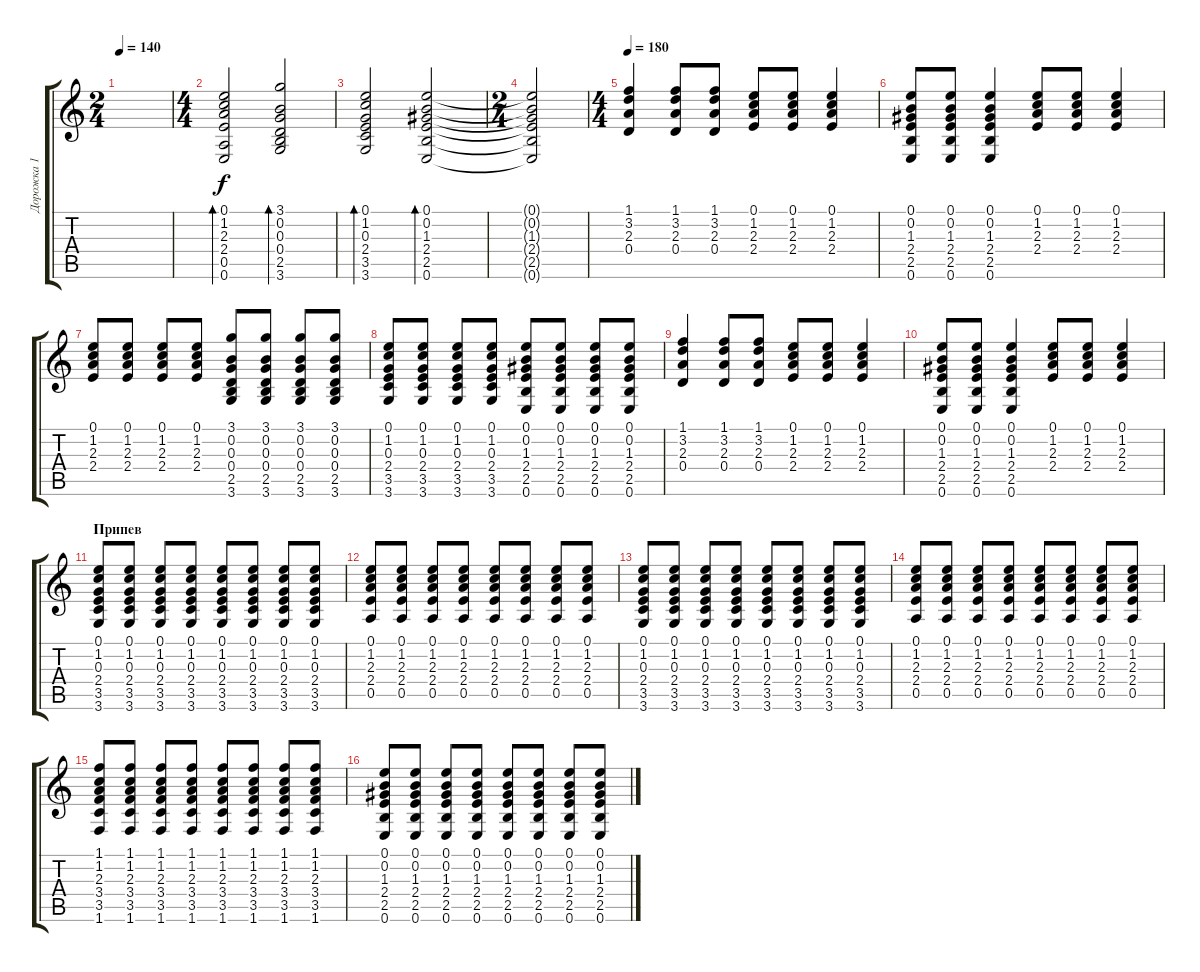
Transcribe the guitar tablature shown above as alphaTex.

\track ("Дорожка 1" "Дорожка 1") {instrument acousticguitarnylon}
\staff {score tabs}
\tuning (E4 B3 G3 D3 A2 E2) {hide}
\ts (2 4)
\tempo 140
\clef g2
\ks c
|
\ts (4 4)
(0.1 1.2 2.3 2.4 0.5 0.6).2{bd 240} (3.1 0.2 0.3 0.4 2.5 3.6).2{bd 240} |
(0.1 1.2 0.3 2.4 3.5 3.6).2{bd 120} (0.1 0.2 1.3 2.4 2.5 0.6).2{bd 30} |
\ts (2 4)
(0.1{t} 0.2{t} 1.3{t} 2.4{t} 2.5{t} 0.6{t}).2 |
\ts (4 4)
\tempo 180
(1.1 3.2 2.3 0.4).4 (1.1 3.2 2.3 0.4).8 (1.1 3.2 2.3 0.4).8 (0.1 1.2 2.3 2.4).8 (0.1 1.2 2.3 2.4).8 (0.1 1.2 2.3 2.4).4 |
(0.1 0.2 1.3 2.4 2.5 0.6).8 (0.1 0.2 1.3 2.4 2.5 0.6).8 (0.1 0.2 1.3 2.4 2.5 0.6).4 (0.1 1.2 2.3 2.4).8 (0.1 1.2 2.3 2.4).8 (0.1 1.2 2.3 2.4).4 |
(0.1 1.2 2.3 2.4).8 (0.1 1.2 2.3 2.4).8 (0.1 1.2 2.3 2.4).8 (0.1 1.2 2.3 2.4).8 (3.1 0.2 0.3 0.4 2.5 3.6).8 (3.1 0.2 0.3 0.4 2.5 3.6).8 (3.1 0.2 0.3 0.4 2.5 3.6).8 (3.1 0.2 0.3 0.4 2.5 3.6).8 |
(0.1 1.2 0.3 2.4 3.5 3.6).8 (0.1 1.2 0.3 2.4 3.5 3.6).8 (0.1 1.2 0.3 2.4 3.5 3.6).8 (0.1 1.2 0.3 2.4 3.5 3.6).8 (0.1 0.2 1.3 2.4 2.5 0.6).8 (0.1 0.2 1.3 2.4 2.5 0.6).8 (0.1 0.2 1.3 2.4 2.5 0.6).8 (0.1 0.2 1.3 2.4 2.5 0.6).8 |
(1.1 3.2 2.3 0.4).4 (1.1 3.2 2.3 0.4).8 (1.1 3.2 2.3 0.4).8 (0.1 1.2 2.3 2.4).8 (0.1 1.2 2.3 2.4).8 (0.1 1.2 2.3 2.4).4 |
(0.1 0.2 1.3 2.4 2.5 0.6).8 (0.1 0.2 1.3 2.4 2.5 0.6).8 (0.1 0.2 1.3 2.4 2.5 0.6).4 (0.1 1.2 2.3 2.4).8 (0.1 1.2 2.3 2.4).8 (0.1 1.2 2.3 2.4).4 |
\section ("" "Припев")
(0.1 1.2 0.3 2.4 3.5 3.6).8 (0.1 1.2 0.3 2.4 3.5 3.6).8 (0.1 1.2 0.3 2.4 3.5 3.6).8 (0.1 1.2 0.3 2.4 3.5 3.6).8 (0.1 1.2 0.3 2.4 3.5 3.6).8 (0.1 1.2 0.3 2.4 3.5 3.6).8 (0.1 1.2 0.3 2.4 3.5 3.6).8 (0.1 1.2 0.3 2.4 3.5 3.6).8 |
(0.1 1.2 2.3 2.4 0.5).8 (0.1 1.2 2.3 2.4 0.5).8 (0.1 1.2 2.3 2.4 0.5).8 (0.1 1.2 2.3 2.4 0.5).8 (0.1 1.2 2.3 2.4 0.5).8 (0.1 1.2 2.3 2.4 0.5).8 (0.1 1.2 2.3 2.4 0.5).8 (0.1 1.2 2.3 2.4 0.5).8 |
(0.1 1.2 0.3 2.4 3.5 3.6).8 (0.1 1.2 0.3 2.4 3.5 3.6).8 (0.1 1.2 0.3 2.4 3.5 3.6).8 (0.1 1.2 0.3 2.4 3.5 3.6).8 (0.1 1.2 0.3 2.4 3.5 3.6).8 (0.1 1.2 0.3 2.4 3.5 3.6).8 (0.1 1.2 0.3 2.4 3.5 3.6).8 (0.1 1.2 0.3 2.4 3.5 3.6).8 |
(0.1 1.2 2.3 2.4 0.5).8 (0.1 1.2 2.3 2.4 0.5).8 (0.1 1.2 2.3 2.4 0.5).8 (0.1 1.2 2.3 2.4 0.5).8 (0.1 1.2 2.3 2.4 0.5).8 (0.1 1.2 2.3 2.4 0.5).8 (0.1 1.2 2.3 2.4 0.5).8 (0.1 1.2 2.3 2.4 0.5).8 |
(1.1 1.2 2.3 3.4 3.5 1.6).8 (1.1 1.2 2.3 3.4 3.5 1.6).8 (1.1 1.2 2.3 3.4 3.5 1.6).8 (1.1 1.2 2.3 3.4 3.5 1.6).8 (1.1 1.2 2.3 3.4 3.5 1.6).8 (1.1 1.2 2.3 3.4 3.5 1.6).8 (1.1 1.2 2.3 3.4 3.5 1.6).8 (1.1 1.2 2.3 3.4 3.5 1.6).8 |
(0.1 0.2 1.3 2.4 2.5 0.6).8 (0.1 0.2 1.3 2.4 2.5 0.6).8 (0.1 0.2 1.3 2.4 2.5 0.6).8 (0.1 0.2 1.3 2.4 2.5 0.6).8 (0.1 0.2 1.3 2.4 2.5 0.6).8 (0.1 0.2 1.3 2.4 2.5 0.6).8 (0.1 0.2 1.3 2.4 2.5 0.6).8 (0.1 0.2 1.3 2.4 2.5 0.6).8
